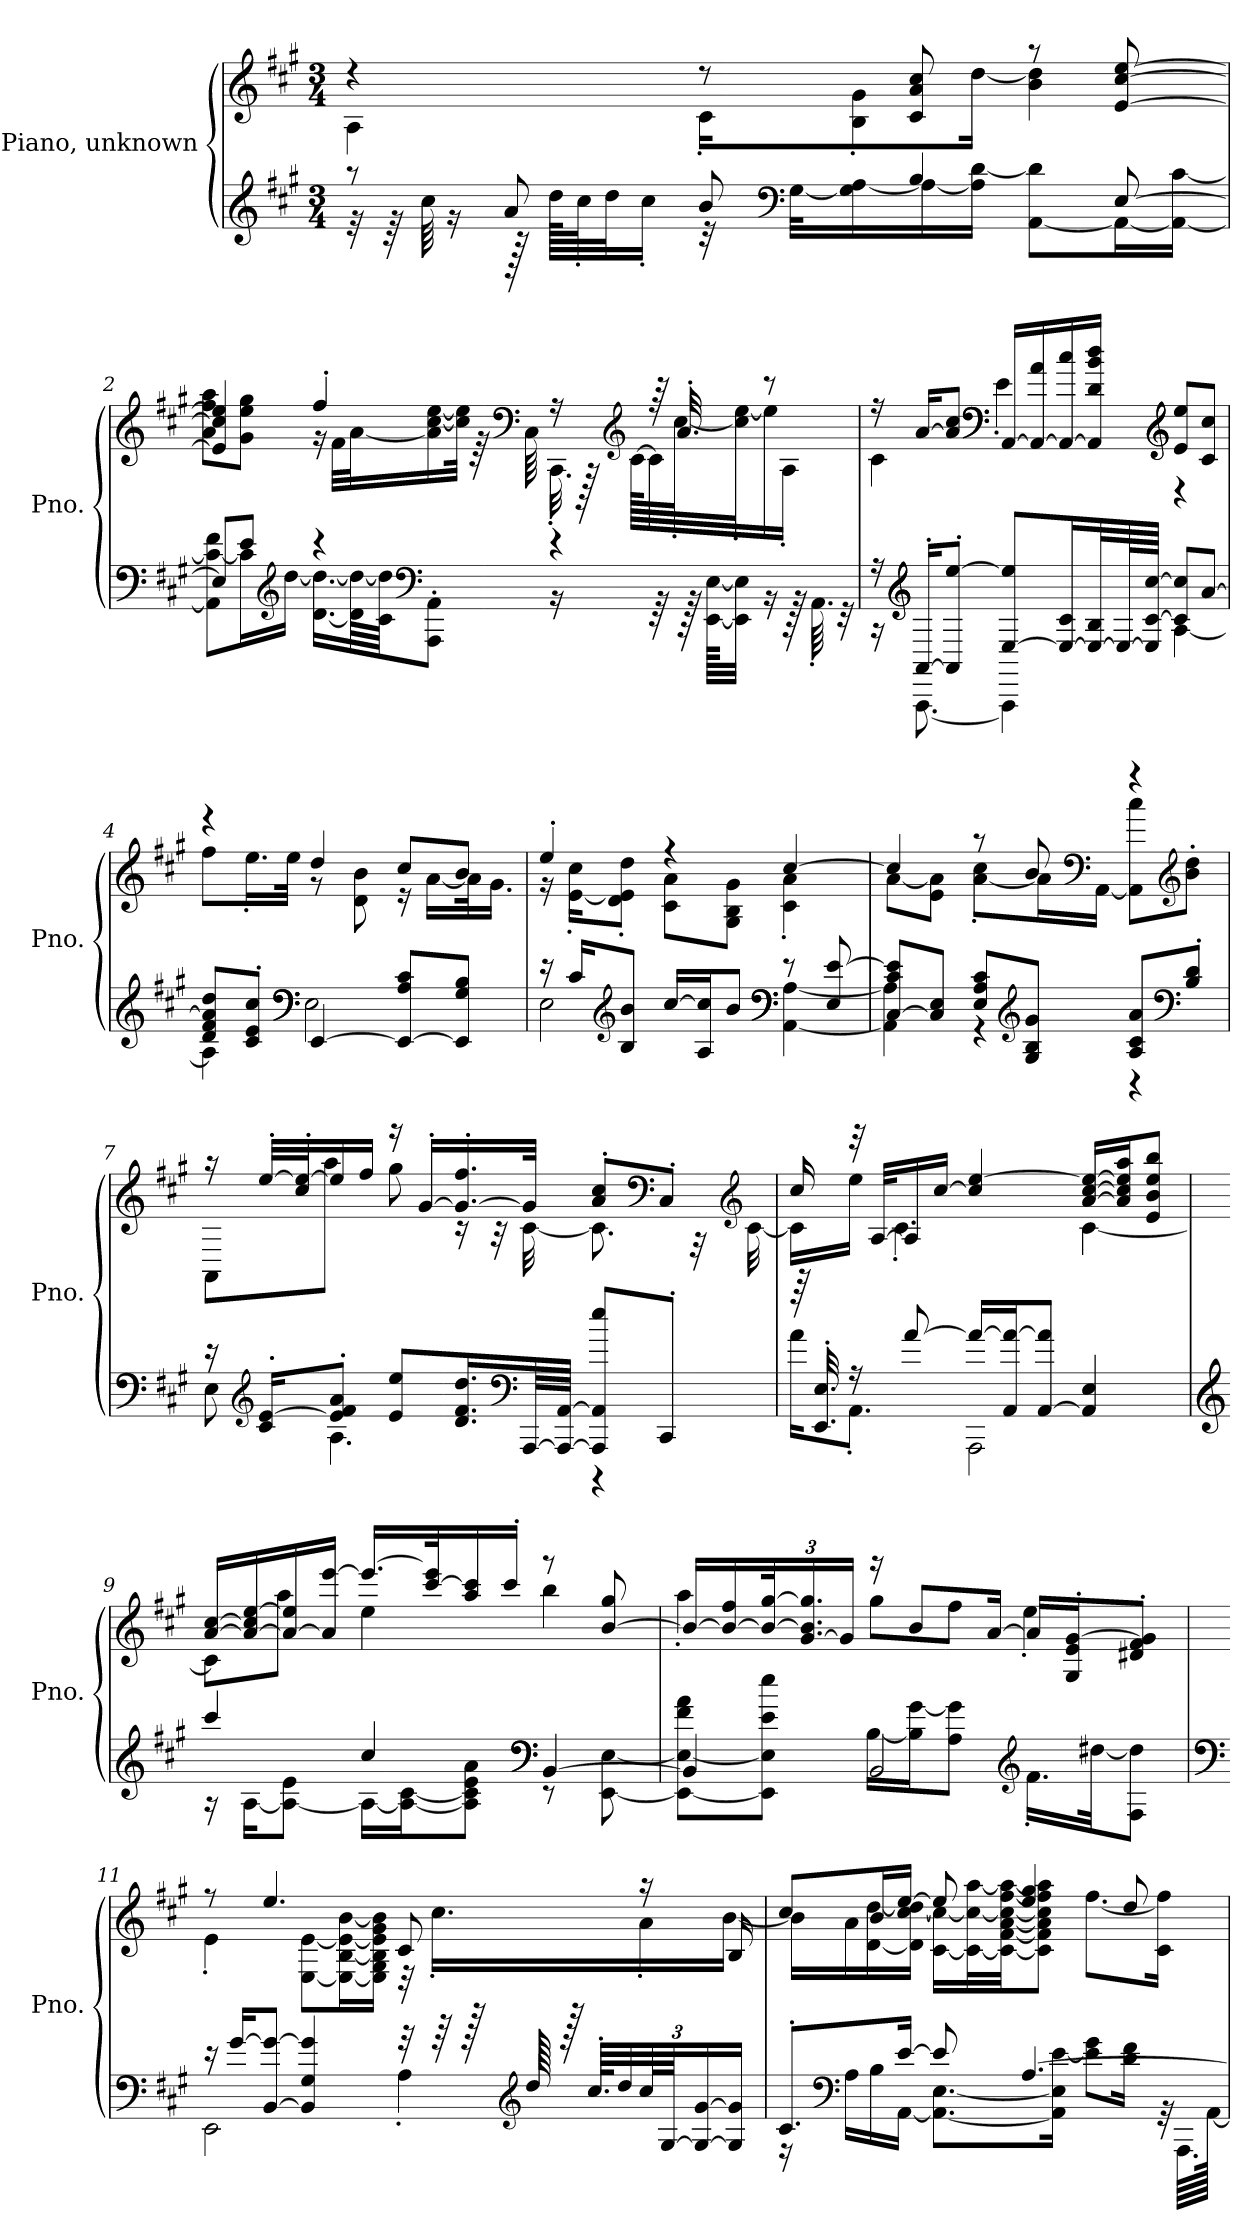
**kern	**kern
*part1	*part1
*staff2	*staff1
*I"Piano, unknown	*
*I'Pno.	*
*clefG2	*clefG2
*k[f#c#g#]	*k[f#c#g#]
*M3/4	*M3/4
*MM82	*MM82
=1	=1
*^	*^
8r	32r	4r	4A\
.	64r	.	.
.	64cc#\	.	.
.	16r	.	.
8a/	128r	.	.
.	128dd\KLLLL	.	.
.	64cc#'\J	.	.
.	32dd\J	.	.
.	16cc#'\JJ	.	.
8b/	32r	8r	16c#'\KL
*clefF4	*	*	*
.	[32G#\KLL	.	.
.	16G#\] [16A\	.	8B\' 8g#\'
4B/	16A\_	8c#/ 8a/ 8cc#/	.
.	16A\] [16d\JJ	.	[16dd\Jk
.	[8AA\ 8d\]L	8r	4b\ 4dd\]
[8E/	16AA\L_	[8e/ [8cc#/ [8ee/	.
.	16AA\_ [16c#\JJ	.	.
!!LO:LB:g=z	!!
=2	=2	=2	=2
8E/L]	8AA\] 8c#\_ 8f#\L	4e/] 4cc#/] 4ee/]	8a\ 8ff#\ 8aa\L
8e/J	16c#\L]	.	8g#\ 8ee\ 8gg#\J
*clefG2	*	*	*
.	[16dd\JJ	.	.
4r	[16.d\ 16.dd\_LL	4ff#'/	16r
.	.	.	32f#\LLL
.	64d\] 64dd\_LL	.	[32a\J
.	64c#\ 64dd\]JJJ	.	.
*clefF4	*	*	*
.	8AAA\' 8AA\'J	.	16a\] [16cc#\ [16ee\
.	.	.	32cc#\] 32ee\]JJk
.	.	.	64r
*	*	*clefF4	*
.	.	.	64C#\
4r	16r	16r	32.CC#'\
.	.	.	128r
*	*	*clefG2	*
.	.	.	[128c#\KLLLL
.	64r	64r	64c#\]
.	128r	32.a'/	[64cc#'\J
.	[128EE\ [128E\KKLLL	.	.
.	32EE\] 32E\]JJJ	.	32cc#\]' [32ee\'J
.	16r	8r	16ee\]
.	128r	.	16A'\JJ
.	64.AA'\	.	.
.	32r	.	.
!!LO:LB:g=z	!!
=3	=3	=3	=3
16r	16r	16r	4c#\
*clefG2	*	*	*
[16AA'/KL	[8.AAA\	[16a/KL	.
8AA/]' [8ee/'J	.	8a/] 8cc#/J	.
*	*	*clefF4	*
[8E/ 8ee/]L	4AAA\]	[16AA/LL	4e'\
.	.	16AA/_ 16a/	.
16E/_ 16c#/L	.	16AA/_ 16cc#/	.
32E/_ 32B/L	.	16AA/] 16d/ 16b/ 16dd/JJ	.
64E/L_	.	.	.
64E/] [64c#/ [64cc#/JJJJ	.	.	.
*	*	*clefG2	*
8c#/] 8cc#/]L	[4A\	8e/ 8ee/L	4r
[8a/J	.	8c#/ 8cc#/J	.
=4	=4	=4	=4
8d/ 8f#/ 8a/] 8dd/L	4A\]	4r	8ff#\L
8c#/' 8e/' 8cc#/'J	.	.	16.ee'\L
.	.	.	32ee\JJk
*clefF4	*	*	*
[4EE/	2E\	4dd/	8r
.	.	.	8d\ 8b\
8EE/_ 8A/ 8c#/L	.	8cc#/L	16r
.	.	.	[16a\LL
8EE/] 8G#/ 8B/J	.	8b/J	32a\K]
.	.	.	16.g#\JJ
!!LO:LB:g=z	!!
=5	=5	=5	=5
16r	2E\	4ee'/	16r
16c#/KL	.	.	[16e\' 16cc#\'KL
*clefG2	*	*	*
8B/ 8b/J	.	.	8d\' 8e\]' 8dd\'J
[16cc#/LL	.	4r	8c#\ 8a\L
16A/ 16cc#/]J	.	.	.
8b/J	.	.	8G#\ 8B\ 8g#\J
*clefF4	*	*	*
8r	[4AA\ [4A\	[4cc#/	4c#\' 4a\'
8E/ [8e/	.	.	.
=6	=6	=6	=6
[8C#/ 8c#/ 8e/]L	4AA\] 4A\]	4cc#/]	[8a\L
8C#/] 8E/J	.	.	8e\ 8a\]J
8E/ 8A/ 8c#/L	4r	8r	[8a\' 8cc#\'L
*clefG2	*	*	*
8G#/ 8B/ 8g#/J	.	8b/	16a\L]
*	*	*clefF4	*
.	.	.	[16AA\JJ
8A/ 8c#/ 8a/L	4r	4r	8AA\] 8cc#\L
*clefF4	*	*clefG2	*
8B/' 8d/'J	.	.	8b\' 8dd\'J
!!LO:LB:g=z	!!
=7	=7	=7	=7
16r	8E\	16r	8AA\L
*clefG2	*	*	*
16c#/' [16e/'KL	.	[32ee'/LLL	.
.	.	32cc#/' 32ee/_'J	.
8e/]' 8f#/' 8a/'J	4.A\	16ee/]	8aa\J
.	.	16ff#/JJ	.
8e/ 8ee/L	.	16r	8gg#\
.	.	[16g#'/LL	.
16.d/ 16.f#/ 16.dd/L	.	16.g#/_' 16.ff#/'	16r
.	.	.	32r
*clefF4	*	*	*
[64AAA/LL	.	32g#/JJk]	[32c#\
64AAA/_ [64AA/JJJJ	.	.	.
8AAA/] 8AA/] 8ee/L	4r	8a/' 8cc#/'L	8.c#\]
*	*	*clefF4	*
8CC#'/J	.	8C#'/J	.
.	.	.	32r
*	*	*clefG2	*
.	.	.	[32c#\
=8	=8	=8	=8
64r	16a\KL	16cc#/	16c#\LL]
32.EE/' 32.E/'	.	.	.
16r	8.AA'\J	32r	16ee\JJ
.	.	[32A/KLL	.
[8a/	.	16A/]	4.c#'\
.	.	[16cc#/JJ	.
16a/LL_	2AAA\	4cc#/] [4ee/	.
16AA/ 16a/_J	.	.	.
[8AA/ 8a/]J	.	.	.
4AA/] 4E/	.	[16a/ [16cc#/ 16ee/_LL	[4c#\
.	.	16a/] 16cc#/] 16ee/] 16aa/J	.
.	.	8e/ 8b/ 8ee/ 8bb/J	.
!!LO:LB:g=z	!!
=9	=9	=9	=9
*clefG2	*	*	*
4ccc#/	16r	[16a/ [16cc#/LL	8c#\L]
.	[16A\KL	16a/_ 16cc#/] [16ee/	.
.	8A\_ 8e\J	16a/_ 16ee/]	8aa\J
.	.	16a/] [16eee/JJ	.
4cc#/	16A\LL_	16.eee/LL_	4ee\
.	16A\_ [16c#\J	.	.
.	.	[32ccc#/ 32eee/]K	.
.	8A\] 8c#\] 8e\ 8a\J	16aa/ 16ccc#/]	.
.	.	16ccc#'/JJ	.
*clefF4	*	*	*
[4BB/	8r	8r	4bb\
.	[8EE\ [8E\	[8b/ 8gg#/	.
=10	=10	=10	=10
4BB/]	8EE\_ 8E\_ 8f#\ 8a\L	16b/LL_	4aa'\
.	.	16b/_ 16ff#/	.
*	*	*Xbrackettup	*
.	8EE\] 8E\] 8e\ 8ee\J	48b/_ [48gg#/K	.
.	.	[24.g#/ 24.b/] 24.gg#/]	.
.	.	24g#/JJ]	.
2BB/	[16B\LL	16r	8gg#\L
.	16B\] [16g#\J	8b/L	.
.	8A\ 8g#\]J	.	8ff#\J
.	.	[16a/Jk	.
*clefG2	*	*	*
.	16.f#'\LL	16a/LL]	4ee'\
.	.	16G#/' 16e/' [16g#/'J	.
.	[32dd#X\JK	.	.
.	8F#\ 8dd#\]J	8d#X/' 8f#/' 8g#/]'J	.
!!LO:PB:g=z	!!
=11	=11	=11	=11
*clefF4	*	*	*
16r	2EE\	8r	4e'\
[16g#/KL	.	.	.
[8BB/ 8g#/_J	.	4.ee/	.
4BB/] 4G#/ 4g#/]	.	.	[8E\ [8e\L
.	.	.	16E\_ [16B\ 16e\_ [16b\L
.	.	.	16E\] 16G#\ 16B\] 16e\] 16g#\ 16b\]JJ
32r	4A'\	8c#/	32r
64r	.	.	16.cc#'\LL
128r	.	.	.
*clefG2	*	*	*
128dd/	.	.	.
128r	.	.	.
64.cc#'/KLLL	.	.	.
32dd/	.	.	.
*Xbrackettup	*	*	*
96cc#/L	.	16r	16a'\
[96G#/JJ	.	.	.
24G#/_ [24g#/	.	.	.
16G#/] 16g#/]JJ	.	16B/	[16b\JJ
!!LO:LB:g=z	!!
=12	=12	=12	=12
8.c#'/L	16r	8cc#/L	16b\LL]
*clefF4	*	*	*
.	16A\LL	.	16a\
.	16B\	16b/L	[16d\ [16dd\
[16e/Jk	[16AA\JJ	[16ee/JJ	16d\] [16cc#\ 16dd\]JJ
8e/]	8.AA\_ [8.E\L	8ee/]	[16c#\ 16cc#\_LL
.	.	.	32c#\_ 32cc#\_ [32aa\L
.	.	.	32c#\_ [32f#\ [32a\ 32cc#\_ [32ff#\ 32aa\_JJ
[4.A/	.	4ee/ 4gg#/	8c#\] 8f#\] 8a\] 8cc#\] 8ff#\] 8aa\]J
.	16AA\] 16E\] [16e\Jk	.	.
.	8e\] 8g#\L	.	[8.ff#\L
.	16d\ 16f#\Jk	8dd/	.
.	32r	.	16c#\ 16ff#\]Jk
.	64.AAA\LLLL	.	.
.	[128AA\JJJJk	.	.
*v	*v	*	*
*	*v	*v
=	=
*-	*-
